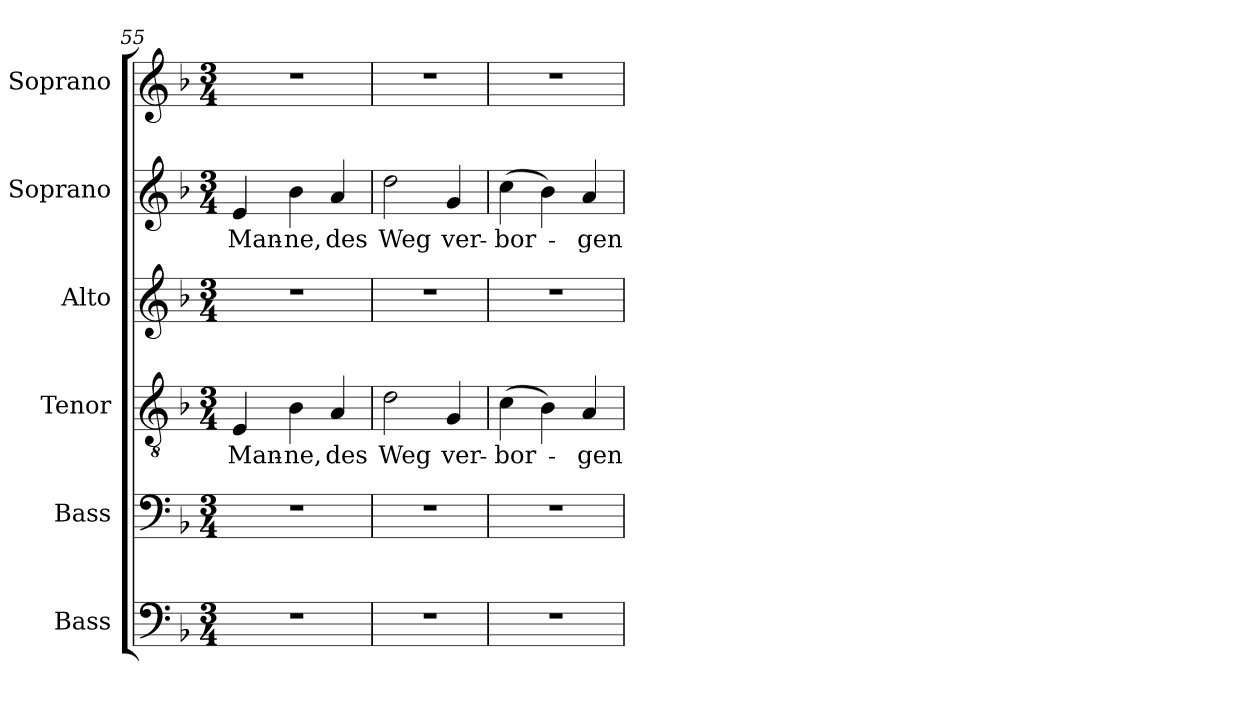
**kern	**kern	**kern	**text	**kern	**kern	**text	**kern
*part6	*part5	*part4	*part4	*part3	*part2	*part2	*part1
*staff6	*staff5	*staff4	*staff4	*staff3	*staff2	*staff2	*staff1
*I"Bass	*I"Bass	*I"Tenor	*	*I"Alto	*I"Soprano	*	*I"Soprano
*I'B.	*I'B.	*I'T.	*	*I'A.	*I'S.	*	*I'S.
*clefF4	*clefF4	*clefGv2	*	*clefG2	*clefG2	*	*clefG2
*	*	*ITrd7c12	*	*	*	*	*
*k[b-]	*k[b-]	*k[b-]	*	*k[b-]	*k[b-]	*	*k[b-]
*F:	*F:	*F:	*	*F:	*F:	*	*F:
*M3/4	*M3/4	*M3/4	*	*M3/4	*M3/4	*	*M3/4
=55	=55	=55	=55	=55	=55	=55	=55
!LO:N:vis=1	!LO:N:vis=1	!	!	!	!	!	!
!	!	!	!LO:LY:b:color=#000000	!LO:N:vis=1	!	!	!
!	!	!	!	!	!	!LO:LY:b:color=#000000	!LO:N:vis=1
2.r	2.r	4EEi/	Man-	2.r	4ei/	Man-	2.r
!	!	!	!LO:LY:b:color=#000000	!	!	!	!
!	!	!	!	!	!	!LO:LY:b:color=#000000	!
.	.	4BB-i\	-ne,	.	4b-i\	-ne,	.
!	!	!	!LO:LY:b:color=#000000	!	!	!	!
!	!	!	!	!	!	!LO:LY:b:color=#000000	!
.	.	4AAi/	des	.	4ai/	des	.
=56	=56	=56	=56	=56	=56	=56	=56
!LO:N:vis=1	!LO:N:vis=1	!	!	!	!	!	!
!	!	!	!LO:LY:b:color=#000000	!LO:N:vis=1	!	!	!
!	!	!	!	!	!	!LO:LY:b:color=#000000	!LO:N:vis=1
2.r	2.r	2Di\	Weg	2.r	2ddi\	Weg	2.r
!	!	!	!LO:LY:b:color=#000000	!	!	!	!
!	!	!	!	!	!	!LO:LY:b:color=#000000	!
.	.	4GGi/	ver-	.	4gi/	ver-	.
!!LO:LB:g=z
=57	=57	=57	=57	=57	=57	=57	=57
!LO:N:vis=1	!LO:N:vis=1	!	!	!	!	!	!
!	!	!	!LO:LY:b:color=#000000	!LO:N:vis=1	!	!	!
!	!	!	!	!	!	!LO:LY:b:color=#000000	!LO:N:vis=1
2.r	2.r	(4Ci\	-bor-	2.r	(4cci\	-bor-	2.r
.	.	4BB-i\)	.	.	4b-i\)	.	.
!	!	!	!LO:LY:b:color=#000000	!	!	!	!
!	!	!	!	!	!	!LO:LY:b:color=#000000	!
.	.	4AAi/	-gen	.	4ai/	-gen	.
=	=	=	=	=	=	=	=
*-	*-	*-	*-	*-	*-	*-	*-
